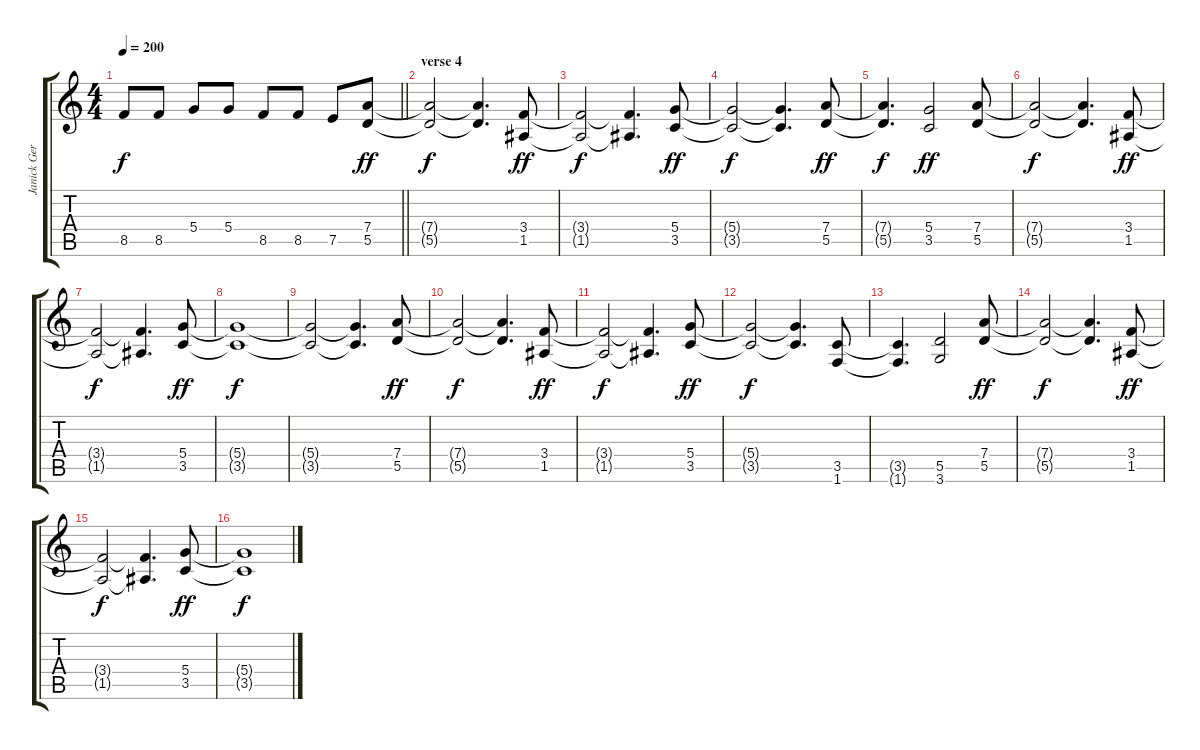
\track ("Janick Gers" "Janick Ger") {instrument distortionguitar}
\staff {score tabs}
\tuning (E4 B3 G3 D3 A2 E2) {hide}
\ts (4 4)
\tempo 200
\clef g2
\barLineRight lightlight
\ks c
8.5.8{dy f} 8.5.8 5.4.8 5.4.8 8.5.8 8.5.8 7.5.8 (7.4 5.5).8{dy ff} |
\section ("" "verse 4")
(7.4{t} 5.5{t}).2{dy f} (7.4{t} 5.5{t}).4{d} (3.4 1.5).8{dy ff} |
(3.4{t} 1.5{t}).2{dy f} (3.4{t} 1.5{t}).4{d} (5.4 3.5).8{dy ff} |
(5.4{t} 3.5{t}).2{dy f} (5.4{t} 3.5{t}).4{d} (7.4 5.5).8{dy ff} |
(7.4{t} 5.5{t}).4{d dy f} (5.4 3.5).2{dy ff} (7.4 5.5).8 |
(7.4{t} 5.5{t}).2{dy f} (7.4{t} 5.5{t}).4{d} (3.4 1.5).8{dy ff} |
(3.4{t} 1.5{t}).2{dy f} (3.4{t} 1.5{t}).4{d} (5.4 3.5).8{dy ff} |
(5.4{t} 3.5{t}).1{dy f} |
(5.4{t} 3.5{t}).2 (5.4{t} 3.5{t}).4{d} (7.4 5.5).8{dy ff} |
(7.4{t} 5.5{t}).2{dy f} (7.4{t} 5.5{t}).4{d} (3.4 1.5).8{dy ff} |
(3.4{t} 1.5{t}).2{dy f} (3.4{t} 1.5{t}).4{d} (5.4 3.5).8{dy ff} |
(5.4{t} 3.5{t}).2{dy f} (5.4{t} 3.5{t}).4{d} (3.5 1.6).8 |
(3.5{t} 1.6{t}).4{d} (5.5 3.6).2 (7.4 5.5).8{dy ff} |
(7.4{t} 5.5{t}).2{dy f} (7.4{t} 5.5{t}).4{d} (3.4 1.5).8{dy ff} |
(3.4{t} 1.5{t}).2{dy f} (3.4{t} 1.5{t}).4{d} (5.4 3.5).8{dy ff} |
(5.4{t} 3.5{t}).1{dy f}
